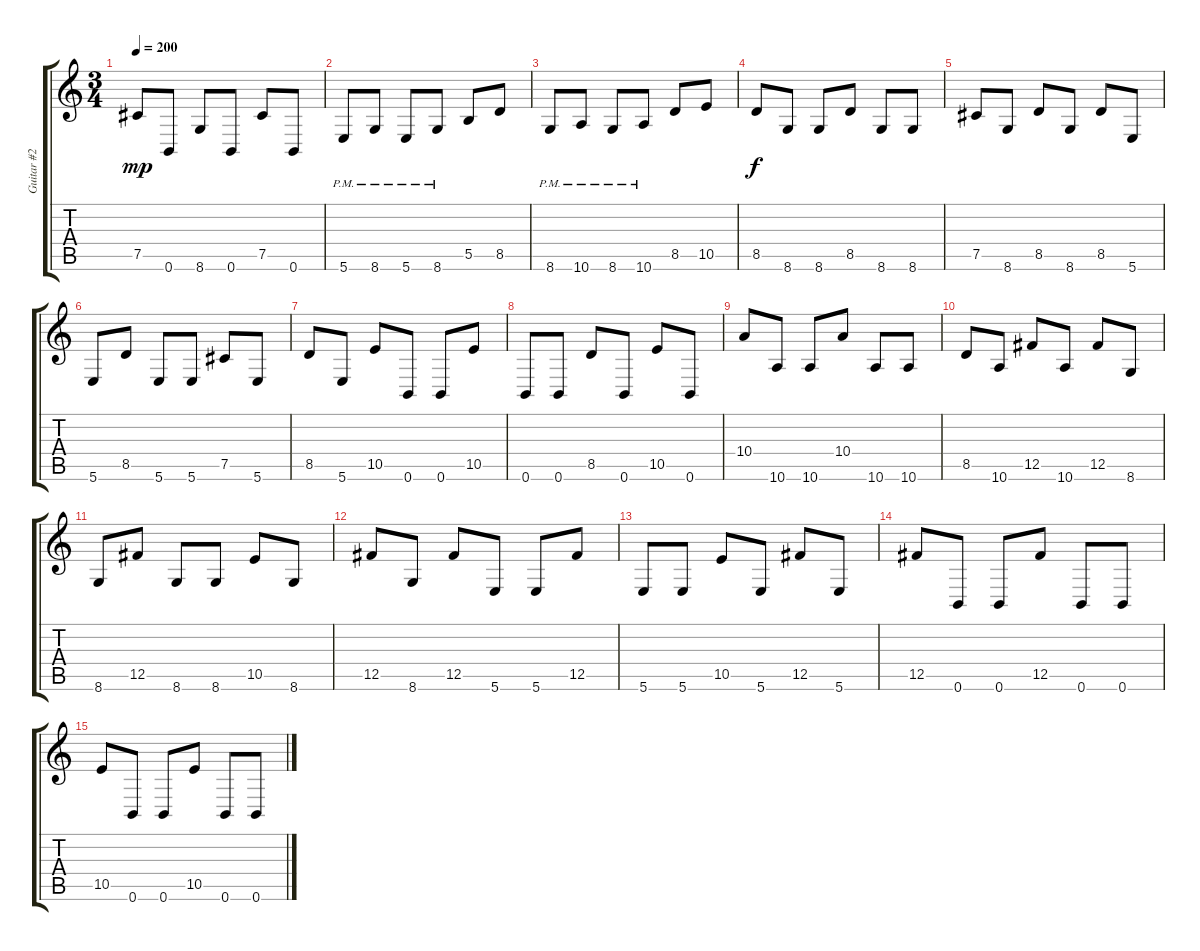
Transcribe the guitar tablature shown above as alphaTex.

\track ("Guitar #2" "Guitar #2") {instrument overdrivenguitar}
\staff {score tabs}
\tuning (Db4 Ab3 E3 B2 Gb2 B1) {hide}
\ts (3 4)
\tempo 200
\clef g2
\ks c
7.5.8{dy mp} 0.6.8 8.6.8 0.6.8 7.5.8 0.6.8 |
5.6{pm}.8 8.6{pm}.8 5.6{pm}.8 8.6{pm}.8 5.5.8 8.5.8 |
8.6{pm}.8 10.6{pm}.8 8.6{pm}.8 10.6{pm}.8 8.5.8 10.5.8 |
8.5.8{dy f} 8.6.8 8.6.8 8.5.8 8.6.8 8.6.8 |
7.5.8 8.6.8 8.5.8 8.6.8 8.5.8 5.6.8 |
5.6.8 8.5.8 5.6.8 5.6.8 7.5.8 5.6.8 |
8.5.8 5.6.8 10.5.8 0.6.8 0.6.8 10.5.8 |
0.6.8 0.6.8 8.5.8 0.6.8 10.5.8 0.6.8 |
10.4.8 10.6.8 10.6.8 10.4.8 10.6.8 10.6.8 |
8.5.8 10.6.8 12.5.8 10.6.8 12.5.8 8.6.8 |
8.6.8 12.5.8 8.6.8 8.6.8 10.5.8 8.6.8 |
12.5.8 8.6.8 12.5.8 5.6.8 5.6.8 12.5.8 |
5.6.8 5.6.8 10.5.8 5.6.8 12.5.8 5.6.8 |
12.5.8 0.6.8 0.6.8 12.5.8 0.6.8 0.6.8 |
10.5.8 0.6.8 0.6.8 10.5.8 0.6.8 0.6.8
